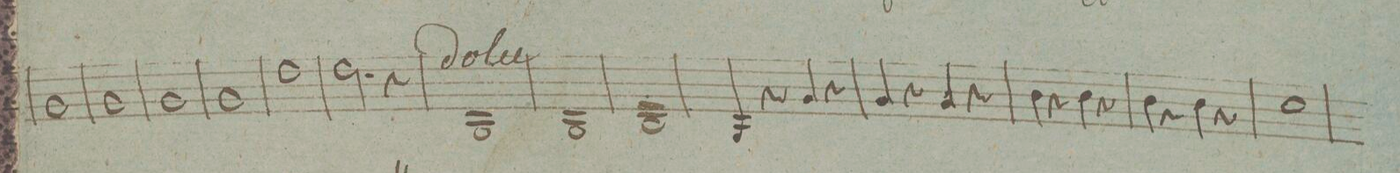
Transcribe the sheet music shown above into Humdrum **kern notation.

**kern	**dynam
*I"Corno 2do	*
*clefG2	*
*k[b-]	*
*met(c|)	*
*M2/2	*
1c	.
=21	=21
1c	.
=22	=22
1c	.
=23	=23
1c	.
=24	=24
1g	.
=25	=25
2.g\	.
4r	.
=26	=26
1C	.
=27	=27
1C	.
=28	=28
1C	.
=29	=29
4C/	.
4r	.
4c/	.
4r	.
=30	=30
4c/	.
4r	.
4c/	.
4r	.
=31	=31
4e\	.
4r	.
4e\	.
4r	.
=32	=32
4e\	.
4r	.
4e\	.
4r	.
=33	=33
1f	.
=34	=34
*-	*-
